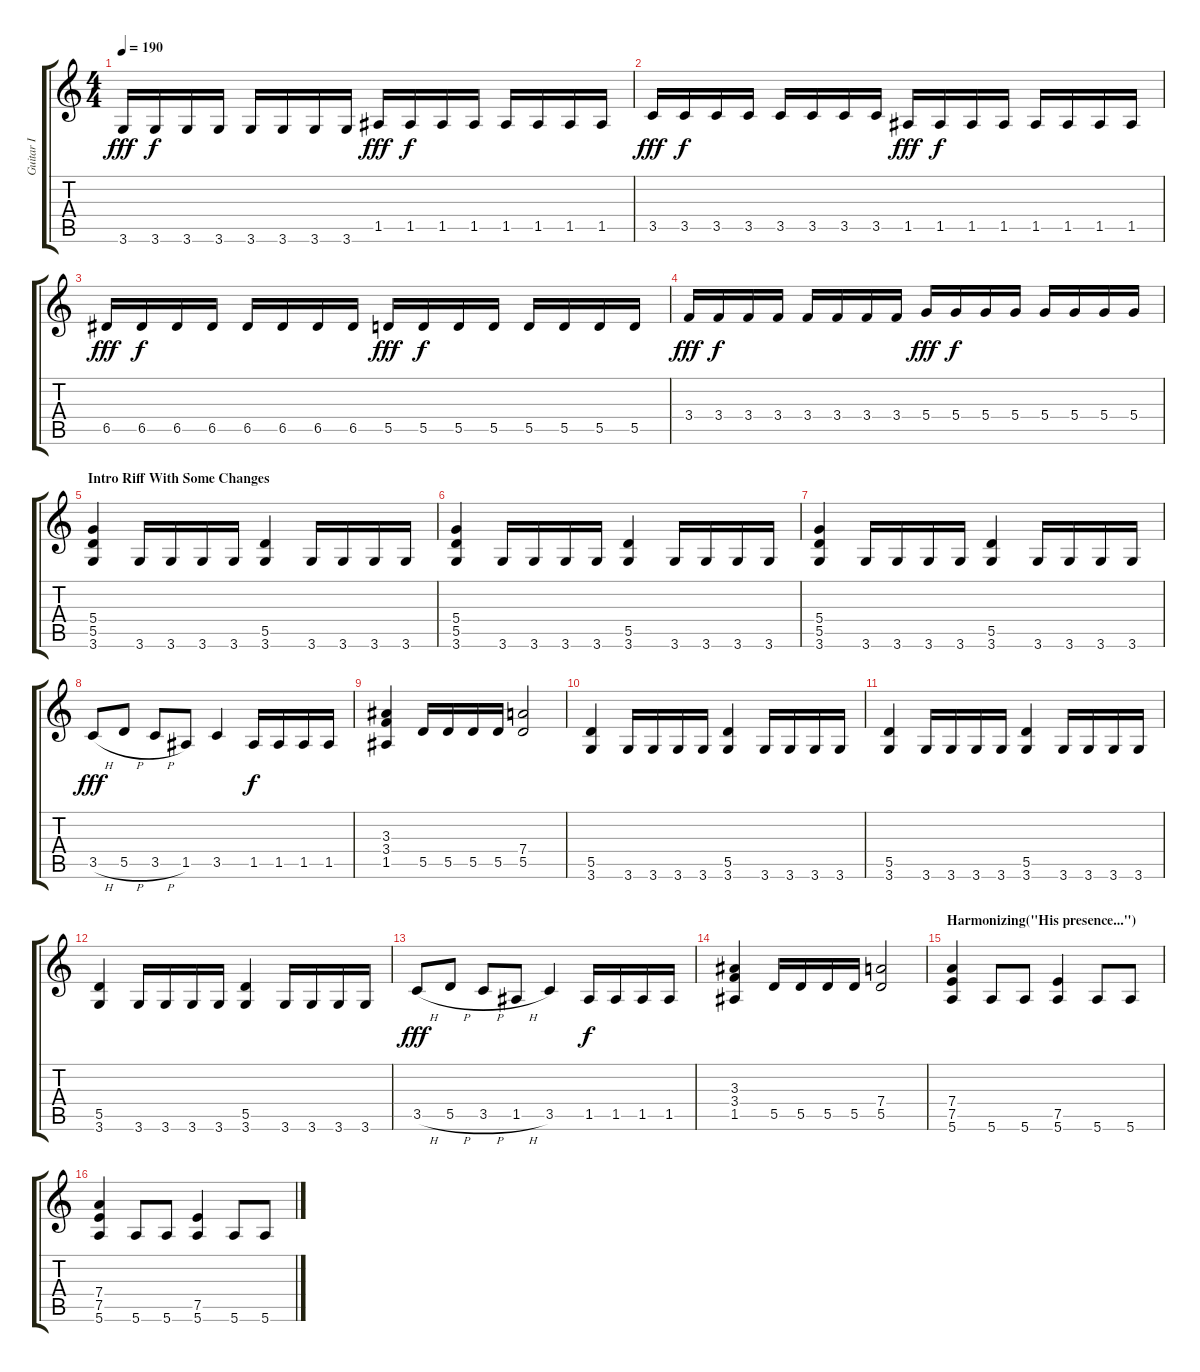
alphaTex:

\track ("Guitar I" "Guitar I") {instrument overdrivenguitar}
\staff {score tabs}
\tuning (E4 B3 G3 D3 A2 E2) {hide}
\ts (4 4)
\tempo 190
\clef g2
\ks c
3.6.16{dy fff} 3.6.16{dy f} 3.6.16 3.6.16 3.6.16 3.6.16 3.6.16 3.6.16 1.5.16{dy fff} 1.5.16{dy f} 1.5.16 1.5.16 1.5.16 1.5.16 1.5.16 1.5.16 |
3.5.16{dy fff} 3.5.16{dy f} 3.5.16 3.5.16 3.5.16 3.5.16 3.5.16 3.5.16 1.5.16{dy fff} 1.5.16{dy f} 1.5.16 1.5.16 1.5.16 1.5.16 1.5.16 1.5.16 |
6.5.16{dy fff} 6.5.16{dy f} 6.5.16 6.5.16 6.5.16 6.5.16 6.5.16 6.5.16 5.5.16{dy fff} 5.5.16{dy f} 5.5.16 5.5.16 5.5.16 5.5.16 5.5.16 5.5.16 |
3.4.16{dy fff} 3.4.16{dy f} 3.4.16 3.4.16 3.4.16 3.4.16 3.4.16 3.4.16 5.4.16{dy fff} 5.4.16{dy f} 5.4.16 5.4.16 5.4.16 5.4.16 5.4.16 5.4.16 |
\section ("" "Intro Riff With Some Changes")
(5.4 5.5 3.6).4 3.6.16 3.6.16 3.6.16 3.6.16 (5.5 3.6).4 3.6.16 3.6.16 3.6.16 3.6.16 |
(5.4 5.5 3.6).4 3.6.16 3.6.16 3.6.16 3.6.16 (5.5 3.6).4 3.6.16 3.6.16 3.6.16 3.6.16 |
(5.4 5.5 3.6).4 3.6.16 3.6.16 3.6.16 3.6.16 (5.5 3.6).4 3.6.16 3.6.16 3.6.16 3.6.16 |
3.5{h}.8{dy fff} 5.5{h}.8 3.5{h}.8 1.5.8 3.5.4 1.5.16{dy f} 1.5.16 1.5.16 1.5.16 |
(3.3 3.4 1.5).4 5.5.16 5.5.16 5.5.16 5.5.16 (7.4 5.5).2 |
(5.5 3.6).4 3.6.16 3.6.16 3.6.16 3.6.16 (5.5 3.6).4 3.6.16 3.6.16 3.6.16 3.6.16 |
(5.5 3.6).4 3.6.16 3.6.16 3.6.16 3.6.16 (5.5 3.6).4 3.6.16 3.6.16 3.6.16 3.6.16 |
(5.5 3.6).4 3.6.16 3.6.16 3.6.16 3.6.16 (5.5 3.6).4 3.6.16 3.6.16 3.6.16 3.6.16 |
3.5{h}.8{dy fff} 5.5{h}.8 3.5{h}.8 1.5{h}.8 3.5.4 1.5.16{dy f} 1.5.16 1.5.16 1.5.16 |
(3.3 3.4 1.5).4 5.5.16 5.5.16 5.5.16 5.5.16 (7.4 5.5).2 |
\section ("" "Harmonizing(\"His presence...\")")
(7.4 7.5 5.6).4 5.6.8 5.6.8 (7.5 5.6).4 5.6.8 5.6.8 |
(7.4 7.5 5.6).4 5.6.8 5.6.8 (7.5 5.6).4 5.6.8 5.6.8
